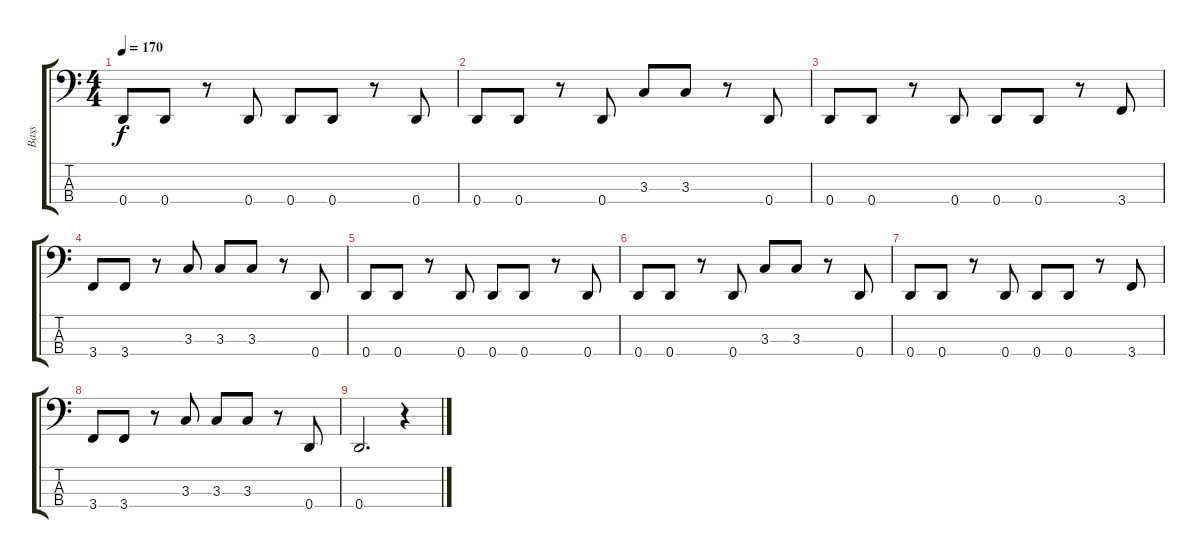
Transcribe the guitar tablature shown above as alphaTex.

\track ("Bass" "Bass") {instrument electricbassfinger}
\staff {score tabs}
\tuning (G2 D2 A1 D1) {hide}
\ts (4 4)
\tempo 170
\clef f4
\ks c
0.4.8{dy f} 0.4.8 r.8 0.4.8 0.4.8 0.4.8 r.8 0.4.8 |
0.4.8 0.4.8 r.8 0.4.8 3.3.8 3.3.8 r.8 0.4.8 |
0.4.8 0.4.8 r.8 0.4.8 0.4.8 0.4.8 r.8 3.4.8 |
3.4.8 3.4.8 r.8 3.3.8 3.3.8 3.3.8 r.8 0.4.8 |
0.4.8 0.4.8 r.8 0.4.8 0.4.8 0.4.8 r.8 0.4.8 |
0.4.8 0.4.8 r.8 0.4.8 3.3.8 3.3.8 r.8 0.4.8 |
0.4.8 0.4.8 r.8 0.4.8 0.4.8 0.4.8 r.8 3.4.8 |
3.4.8 3.4.8 r.8 3.3.8 3.3.8 3.3.8 r.8 0.4.8 |
0.4.2{d} r.4
